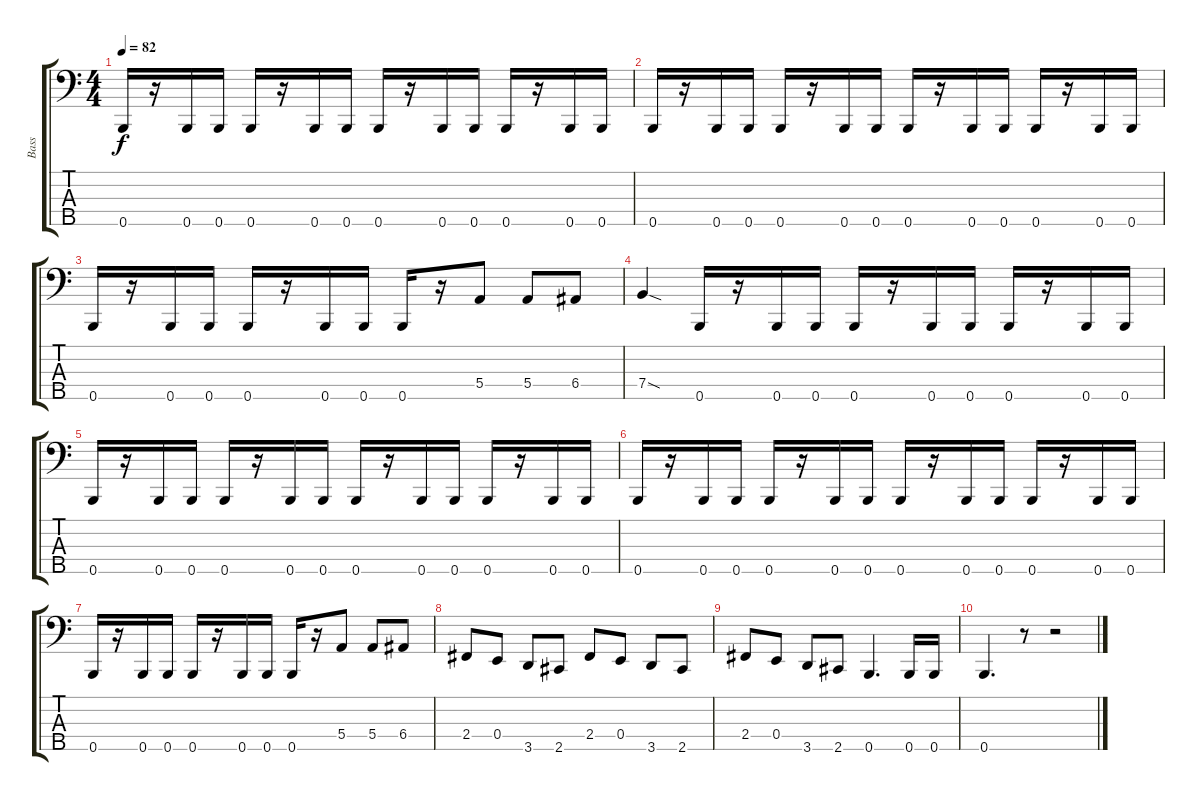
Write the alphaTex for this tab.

\track ("Bass" "Bass") {instrument electricbassfinger}
\staff {score tabs}
\tuning (G2 D2 A1 E1 B0) {hide}
\ts (4 4)
\tempo 82
\clef f4
\ks c
0.5.16{dy f} r.16 0.5.16 0.5.16 0.5.16 r.16 0.5.16 0.5.16 0.5.16 r.16 0.5.16 0.5.16 0.5.16 r.16 0.5.16 0.5.16 |
0.5.16 r.16 0.5.16 0.5.16 0.5.16 r.16 0.5.16 0.5.16 0.5.16 r.16 0.5.16 0.5.16 0.5.16 r.16 0.5.16 0.5.16 |
0.5.16 r.16 0.5.16 0.5.16 0.5.16 r.16 0.5.16 0.5.16 0.5.16 r.16 5.4.8 5.4.8 6.4.8 |
7.4{sod}.4 0.5.16 r.16 0.5.16 0.5.16 0.5.16 r.16 0.5.16 0.5.16 0.5.16 r.16 0.5.16 0.5.16 |
0.5.16 r.16 0.5.16 0.5.16 0.5.16 r.16 0.5.16 0.5.16 0.5.16 r.16 0.5.16 0.5.16 0.5.16 r.16 0.5.16 0.5.16 |
0.5.16 r.16 0.5.16 0.5.16 0.5.16 r.16 0.5.16 0.5.16 0.5.16 r.16 0.5.16 0.5.16 0.5.16 r.16 0.5.16 0.5.16 |
0.5.16 r.16 0.5.16 0.5.16 0.5.16 r.16 0.5.16 0.5.16 0.5.16 r.16 5.4.8 5.4.8 6.4.8 |
2.4.8 0.4.8 3.5.8 2.5.8 2.4.8 0.4.8 3.5.8 2.5.8 |
2.4.8 0.4.8 3.5.8 2.5.8 0.5.4{d} 0.5.16 0.5.16 |
0.5.4{d} r.8 r.2
